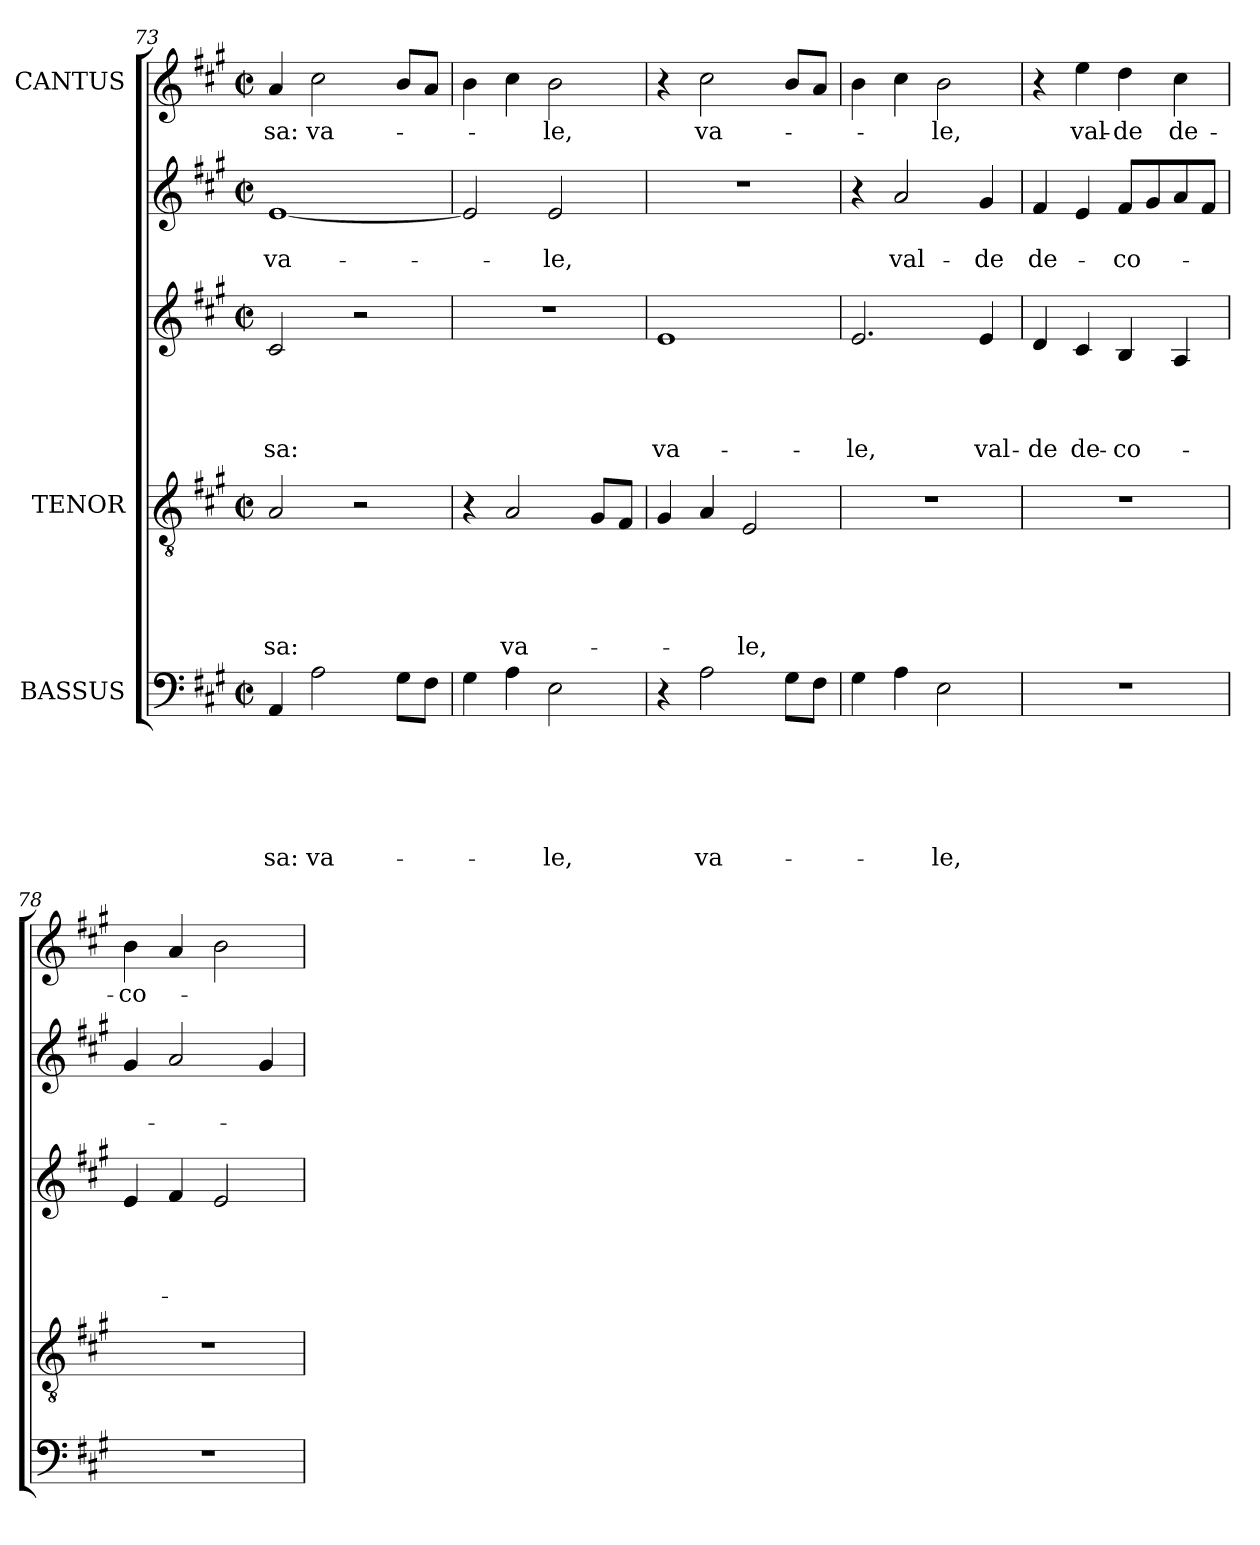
**kern	**text	**text	**text	**text	**text	**text	**kern	**text	**text	**text	**text	**text	**kern	**text	**text	**text	**text	**kern	**text	**text	**kern	**text
*part5	*part5	*part5	*part5	*part5	*part5	*part5	*part4	*part4	*part4	*part4	*part4	*part4	*part3	*part3	*part3	*part3	*part3	*part2	*part2	*part2	*part1	*part1
*staff5	*staff5	*staff5	*staff5	*staff5	*staff5	*staff5	*staff4	*staff4	*staff4	*staff4	*staff4	*staff4	*staff3	*staff3	*staff3	*staff3	*staff3	*staff2	*staff2	*staff2	*staff1	*staff1
*I"BASSUS	*	*	*	*	*	*	*I"TENOR	*	*	*	*	*	*	*	*	*	*	*	*	*	*I"CANTUS	*
!!LO:LB:g=z
*clefF4	*	*	*	*	*	*	*clefGv2	*	*	*	*	*	*clefG2	*	*	*	*	*clefG2	*	*	*clefG2	*
*k[f#c#g#]	*	*	*	*	*	*	*k[f#c#g#]	*	*	*	*	*	*k[f#c#g#]	*	*	*	*	*k[f#c#g#]	*	*	*k[f#c#g#]	*
*A:	*	*	*	*	*	*	*A:	*	*	*	*	*	*A:	*	*	*	*	*A:	*	*	*A:	*
*M2/2	*	*	*	*	*	*	*M2/2	*	*	*	*	*	*M2/2	*	*	*	*	*M2/2	*	*	*M2/2	*
*met(c|)	*	*	*	*	*	*	*met(c|)	*	*	*	*	*	*met(c|)	*	*	*	*	*met(c|)	*	*	*met(c|)	*
=73	=73	=73	=73	=73	=73	=73	=73	=73	=73	=73	=73	=73	=73	=73	=73	=73	=73	=73	=73	=73	=73	=73
!	!	!	!	!	!	!LO:LY:b	!	!	!	!	!	!LO:LY:b	!	!	!	!	!LO:LY:b	!	!	!LO:LY:b	!	!LO:LY:b
4AA/	.	.	.	.	.	-sa:	2A/	.	.	.	.	-sa:	2c#/	.	.	.	-sa:	[>1e	.	va-	4a/	-sa:
!	!	!	!	!	!	!LO:LY:b	!	!	!	!	!	!	!	!	!	!	!	!	!	!	!	!LO:LY:b
2A\	.	.	.	.	.	va-	.	.	.	.	.	.	.	.	.	.	.	.	.	.	2cc#\	va-
.	.	.	.	.	.	.	2r	.	.	.	.	.	2r	.	.	.	.	.	.	.	.	.
8G#\L	.	.	.	.	.	.	.	.	.	.	.	.	.	.	.	.	.	.	.	.	8b/L	.
8F#\J	.	.	.	.	.	.	.	.	.	.	.	.	.	.	.	.	.	.	.	.	8a/J	.
=74	=74	=74	=74	=74	=74	=74	=74	=74	=74	=74	=74	=74	=74	=74	=74	=74	=74	=74	=74	=74	=74	=74
4G#\	.	.	.	.	.	.	4r	.	.	.	.	.	1r	.	.	.	.	2e/]	.	.	4b\	.
!	!	!	!	!	!	!	!	!	!	!	!	!LO:LY:b	!	!	!	!	!	!	!	!	!	!
4A\	.	.	.	.	.	.	2A/	.	.	.	.	va-	.	.	.	.	.	.	.	.	4cc#\	.
!	!	!	!	!	!	!LO:LY:b	!	!	!	!	!	!	!	!	!	!	!	!	!	!LO:LY:b	!	!LO:LY:b
2E\	.	.	.	.	.	-le,	.	.	.	.	.	.	.	.	.	.	.	2e/	.	-le,	2b\	-le,
.	.	.	.	.	.	.	8G#/L	.	.	.	.	.	.	.	.	.	.	.	.	.	.	.
.	.	.	.	.	.	.	8F#/J	.	.	.	.	.	.	.	.	.	.	.	.	.	.	.
=75	=75	=75	=75	=75	=75	=75	=75	=75	=75	=75	=75	=75	=75	=75	=75	=75	=75	=75	=75	=75	=75	=75
!	!	!	!	!	!	!	!	!	!	!	!	!	!	!	!	!	!LO:LY:b	!	!	!	!	!
4r	.	.	.	.	.	.	4G#/	.	.	.	.	.	1e	.	.	.	va-	1r	.	.	4r	.
!	!	!	!	!	!	!LO:LY:b	!	!	!	!	!	!	!	!	!	!	!	!	!	!	!	!LO:LY:b
2A\	.	.	.	.	.	va-	4A/	.	.	.	.	.	.	.	.	.	.	.	.	.	2cc#\	va-
!	!	!	!	!	!	!	!	!	!	!	!	!LO:LY:b	!	!	!	!	!	!	!	!	!	!
.	.	.	.	.	.	.	2E/	.	.	.	.	-le,	.	.	.	.	.	.	.	.	.	.
8G#\L	.	.	.	.	.	.	.	.	.	.	.	.	.	.	.	.	.	.	.	.	8b/L	.
8F#\J	.	.	.	.	.	.	.	.	.	.	.	.	.	.	.	.	.	.	.	.	8a/J	.
=76	=76	=76	=76	=76	=76	=76	=76	=76	=76	=76	=76	=76	=76	=76	=76	=76	=76	=76	=76	=76	=76	=76
!	!	!	!	!	!	!	!	!	!	!	!	!	!	!	!	!	!LO:LY:b	!	!	!	!	!
4G#\	.	.	.	.	.	.	1r	.	.	.	.	.	2.e/	.	.	.	-le,	4r	.	.	4b\	.
!	!	!	!	!	!	!	!	!	!	!	!	!	!	!	!	!	!	!	!	!LO:LY:b	!	!
4A\	.	.	.	.	.	.	.	.	.	.	.	.	.	.	.	.	.	2a/	.	val-	4cc#\	.
!	!	!	!	!	!	!LO:LY:b	!	!	!	!	!	!	!	!	!	!	!	!	!	!	!	!LO:LY:b
2E\	.	.	.	.	.	-le,	.	.	.	.	.	.	.	.	.	.	.	.	.	.	2b\	-le,
!	!	!	!	!	!	!	!	!	!	!	!	!	!	!	!	!	!LO:LY:b	!	!	!LO:LY:b	!	!
.	.	.	.	.	.	.	.	.	.	.	.	.	4e/	.	.	.	val-	4g#/	.	-de	.	.
=77	=77	=77	=77	=77	=77	=77	=77	=77	=77	=77	=77	=77	=77	=77	=77	=77	=77	=77	=77	=77	=77	=77
!	!	!	!	!	!	!	!	!	!	!	!	!	!	!	!	!	!LO:LY:b	!	!	!LO:LY:b	!	!
1r	.	.	.	.	.	.	1r	.	.	.	.	.	4d/	.	.	.	-de	4f#/	.	de-	4r	.
!	!	!	!	!	!	!	!	!	!	!	!	!	!	!	!	!	!LO:LY:b	!	!	!	!	!LO:LY:b
.	.	.	.	.	.	.	.	.	.	.	.	.	4c#/	.	.	.	de-	4e/	.	.	4ee\	val-
!	!	!	!	!	!	!	!	!	!	!	!	!	!	!	!	!	!LO:LY:b	!	!	!LO:LY:b	!	!LO:LY:b:rj
.	.	.	.	.	.	.	.	.	.	.	.	.	4B/	.	.	.	-co-	8f#/L	.	-co-	4dd\	-de
.	.	.	.	.	.	.	.	.	.	.	.	.	.	.	.	.	.	8g#/	.	.	.	.
!	!	!	!	!	!	!	!	!	!	!	!	!	!	!	!	!	!	!	!	!	!	!LO:LY:b
.	.	.	.	.	.	.	.	.	.	.	.	.	4A/	.	.	.	.	8a/	.	.	4cc#\	de-
.	.	.	.	.	.	.	.	.	.	.	.	.	.	.	.	.	.	8f#/J	.	.	.	.
=78	=78	=78	=78	=78	=78	=78	=78	=78	=78	=78	=78	=78	=78	=78	=78	=78	=78	=78	=78	=78	=78	=78
!	!	!	!	!	!	!	!	!	!	!	!	!	!	!	!	!	!	!	!	!	!	!LO:LY:b
1r	.	.	.	.	.	.	1r	.	.	.	.	.	4e/	.	.	.	.	4g#/	.	.	4b\	-co-
.	.	.	.	.	.	.	.	.	.	.	.	.	4f#/	.	.	.	.	2a/	.	.	4a/	.
.	.	.	.	.	.	.	.	.	.	.	.	.	2e/	.	.	.	.	.	.	.	2b\	.
.	.	.	.	.	.	.	.	.	.	.	.	.	.	.	.	.	.	4g#/	.	.	.	.
=	=	=	=	=	=	=	=	=	=	=	=	=	=	=	=	=	=	=	=	=	=	=
*-	*-	*-	*-	*-	*-	*-	*-	*-	*-	*-	*-	*-	*-	*-	*-	*-	*-	*-	*-	*-	*-	*-
